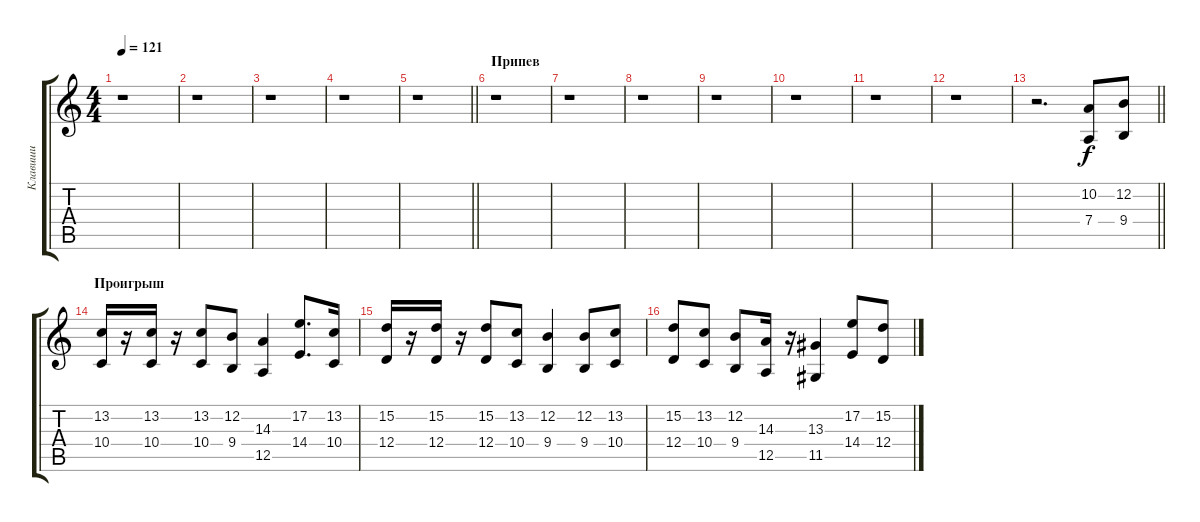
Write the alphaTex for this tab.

\track ("Клавиши" "Клавиши") {instrument accordion}
\staff {score tabs}
\tuning (E4 B3 G3 D3 A2 E2) {hide}
\ts (4 4)
\tempo 121
\clef g2
\ks c
r.1{dy f} |
r.1 |
r.1 |
r.1 |
\barLineRight lightlight
r.1 |
\section ("" "Припев")
r.1 |
r.1 |
r.1 |
r.1 |
r.1 |
r.1 |
r.1 |
\barLineRight lightlight
r.2{d} (10.2 7.4).8 (12.2 9.4).8 |
\section ("" "Проигрыш")
(13.2 10.4).16 r.16 (13.2 10.4).16 r.16 (13.2 10.4).8 (12.2 9.4).8 (14.3 12.5).4 (17.2 14.4).8{d} (13.2 10.4).16 |
(15.2 12.4).16 r.16 (15.2 12.4).16 r.16 (15.2 12.4).8 (13.2 10.4).8 (12.2 9.4).4 (12.2 9.4).8 (13.2 10.4).8 |
(15.2 12.4).8 (13.2 10.4).8 (12.2 9.4).8 (14.3 12.5).16 r.16 (13.3 11.5).4 (17.2 14.4).8 (15.2 12.4).8
